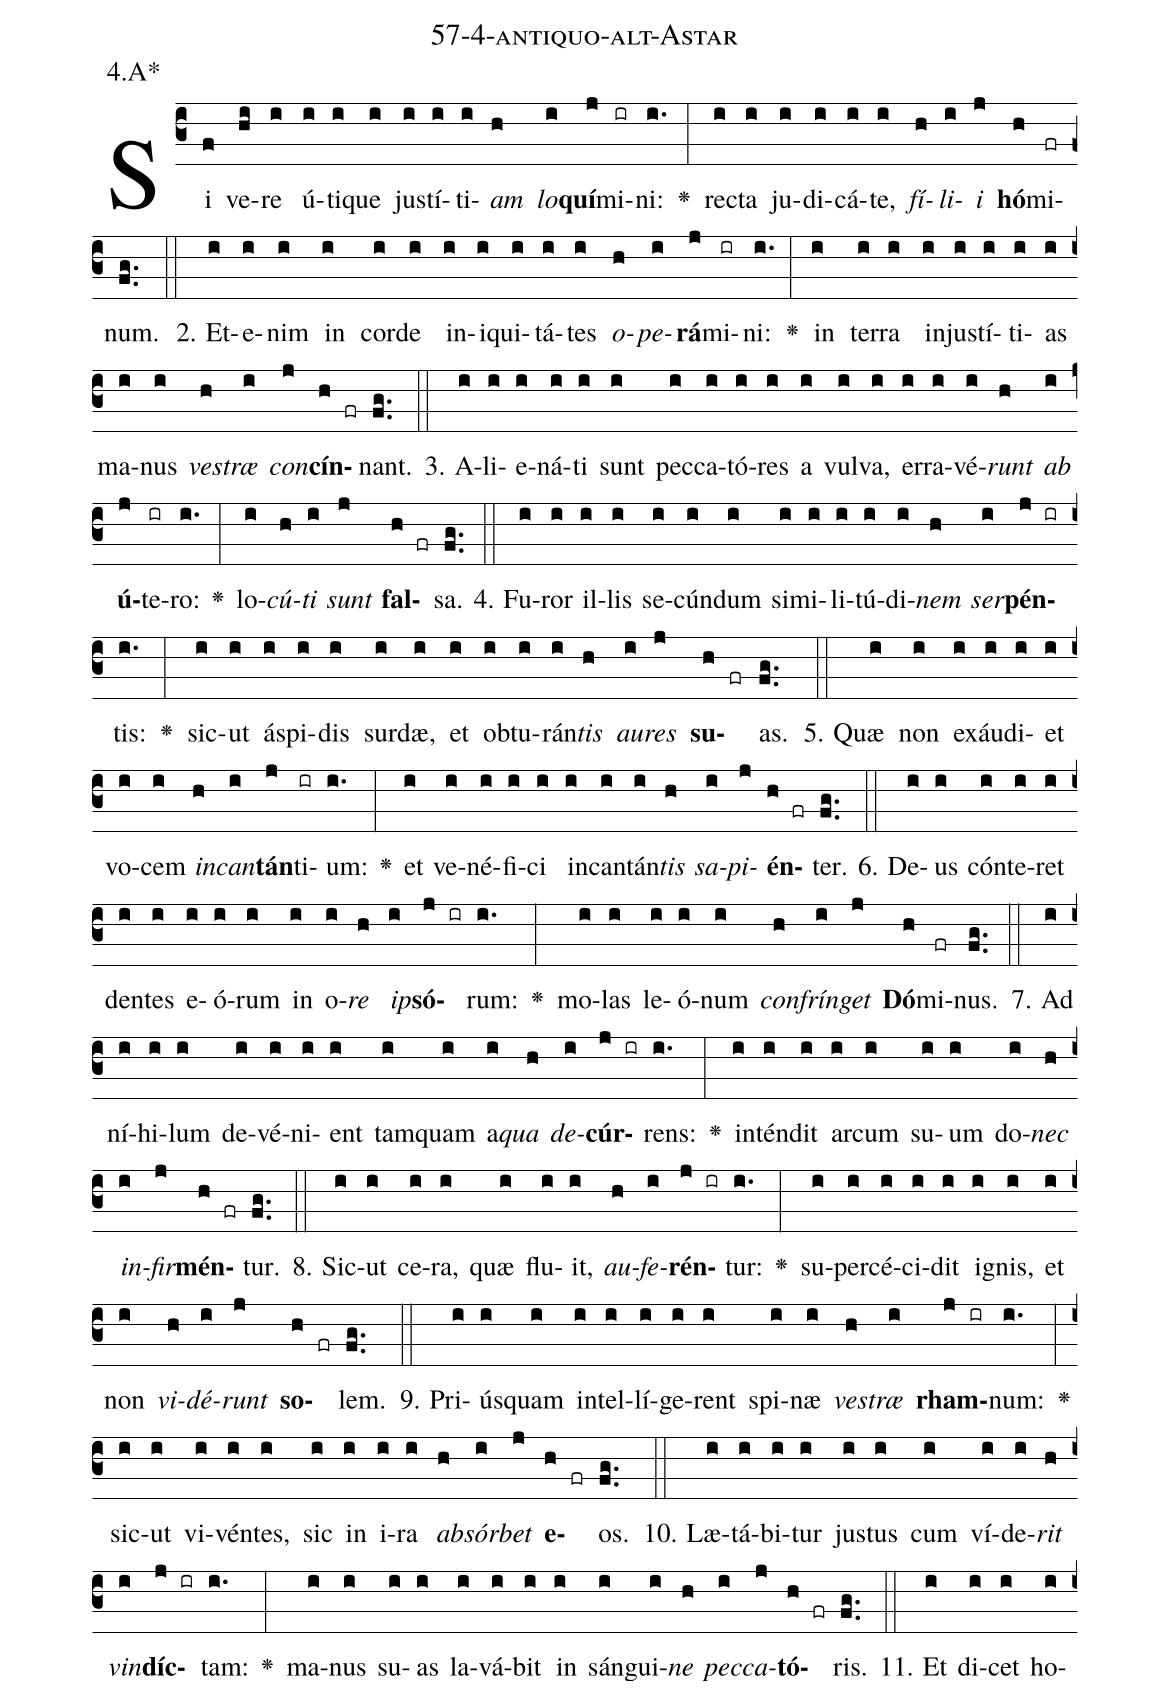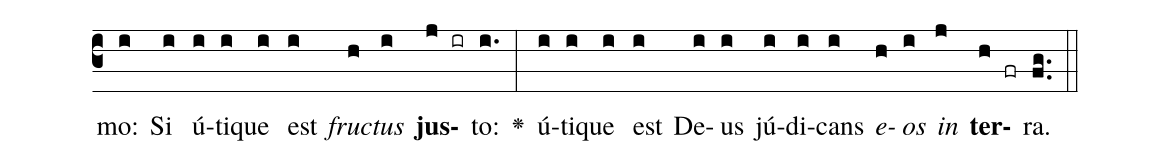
name: 57-4-antiquo-alt-Astar;
annotation: 4.A*;
%%
(c3)Si(f) ve(hi)re(i) ú(i)ti(i)que(i) jus(i)tí(i)ti(i)<i>am</i>(h) <i>lo</i>(i)<b>quí</b>(j)mi(ir)ni:(i.) <v>\greheightstar</v>(:) rec(i)ta(i) ju(i)di(i)cá(i)te,(i) <i>fí</i>(h)<i>li</i>(i)<i>i</i>(j) <b>hó</b>(h)mi(fr)num.(fg..) (::)
2. Et(i)e(i)nim(i) in(i) cor(i)de(i) in(i)i(i)qui(i)tá(i)tes(i) <i>o</i>(h)<i>pe</i>(i)<b>rá</b>(j)mi(ir)ni:(i.) <v>\greheightstar</v>(:) in(i) ter(i)ra(i) in(i)jus(i)tí(i)ti(i)as(i) ma(i)nus(i) <i>ves</i>(h)<i>træ</i>(i) <i>con</i>(j)<b>cín</b>(h fr)nant.(fg..) (::)
3. A(i)li(i)e(i)ná(i)ti(i) sunt(i) pec(i)ca(i)tó(i)res(i) a(i) vul(i)va,(i) er(i)ra(i)vé(i)<i>runt</i>(h) <i>ab</i>(i) <b>ú</b>(j)te(ir)ro:(i.) <v>\greheightstar</v>(:) lo(i)<i>cú</i>(h)<i>ti</i>(i) <i>sunt</i>(j) <b>fal</b>(h fr)sa.(fg..) (::)
4. Fu(i)ror(i) il(i)lis(i) se(i)cún(i)dum(i) si(i)mi(i)li(i)tú(i)di(i)<i>nem</i>(h) <i>ser</i>(i)<b>pén</b>(j ir)tis:(i.) <v>\greheightstar</v>(:) sic(i)ut(i) ás(i)pi(i)dis(i) sur(i)dæ,(i) et(i) ob(i)tu(i)rán(i)<i>tis</i>(h) <i>au</i>(i)<i>res</i>(j) <b>su</b>(h fr)as.(fg..) (::)
5. Quæ(i) non(i) ex(i)áu(i)di(i)et(i) vo(i)cem(i) <i>in</i>(h)<i>can</i>(i)<b>tán</b>(j)ti(ir)um:(i.) <v>\greheightstar</v>(:) et(i) ve(i)né(i)fi(i)ci(i) in(i)can(i)tán(i)<i>tis</i>(h) <i>sa</i>(i)<i>pi</i>(j)<b>én</b>(h fr)ter.(fg..) (::)
6. De(i)us(i) cón(i)te(i)ret(i) den(i)tes(i) e(i)ó(i)rum(i) in(i) o(i)<i>re</i>(h) <i>ip</i>(i)<b>só</b>(j ir)rum:(i.) <v>\greheightstar</v>(:) mo(i)las(i) le(i)ó(i)num(i) <i>con</i>(h)<i>frín</i>(i)<i>get</i>(j) <b>Dó</b>(h)mi(fr)nus.(fg..) (::)
7. Ad(i) ní(i)hi(i)lum(i) de(i)vé(i)ni(i)ent(i) tam(i)quam(i) a(i)<i>qua</i>(h) <i>de</i>(i)<b>cúr</b>(j ir)rens:(i.) <v>\greheightstar</v>(:) in(i)tén(i)dit(i) ar(i)cum(i) su(i)um(i) do(i)<i>nec</i>(h) <i>in</i>(i)<i>fir</i>(j)<b>mén</b>(h fr)tur.(fg..) (::)
8. Sic(i)ut(i) ce(i)ra,(i) quæ(i) flu(i)it,(i) <i>au</i>(h)<i>fe</i>(i)<b>rén</b>(j ir)tur:(i.) <v>\greheightstar</v>(:) su(i)per(i)cé(i)ci(i)dit(i) i(i)gnis,(i) et(i) non(i) <i>vi</i>(h)<i>dé</i>(i)<i>runt</i>(j) <b>so</b>(h fr)lem.(fg..) (::)
9. Pri(i)ús(i)quam(i) in(i)tel(i)lí(i)ge(i)rent(i) spi(i)næ(i) <i>ves</i>(h)<i>træ</i>(i) <b>rham</b>(j ir)num:(i.) <v>\greheightstar</v>(:) sic(i)ut(i) vi(i)vén(i)tes,(i) sic(i) in(i) i(i)ra(i) <i>ab</i>(h)<i>sór</i>(i)<i>bet</i>(j) <b>e</b>(h fr)os.(fg..) (::)
10. Læ(i)tá(i)bi(i)tur(i) jus(i)tus(i) cum(i) ví(i)de(i)<i>rit</i>(h) <i>vin</i>(i)<b>díc</b>(j ir)tam:(i.) <v>\greheightstar</v>(:) ma(i)nus(i) su(i)as(i) la(i)vá(i)bit(i) in(i) sán(i)gui(i)<i>ne</i>(h) <i>pec</i>(i)<i>ca</i>(j)<b>tó</b>(h fr)ris.(fg..) (::)
11. Et(i) di(i)cet(i) ho(i)mo:(i) Si(i) ú(i)ti(i)que(i) est(i) <i>fruc</i>(h)<i>tus</i>(i) <b>jus</b>(j ir)to:(i.) <v>\greheightstar</v>(:) ú(i)ti(i)que(i) est(i) De(i)us(i) jú(i)di(i)cans(i) <i>e</i>(h)<i>os</i>(i) <i>in</i>(j) <b>ter</b>(h fr)ra.(fg..) (::)
